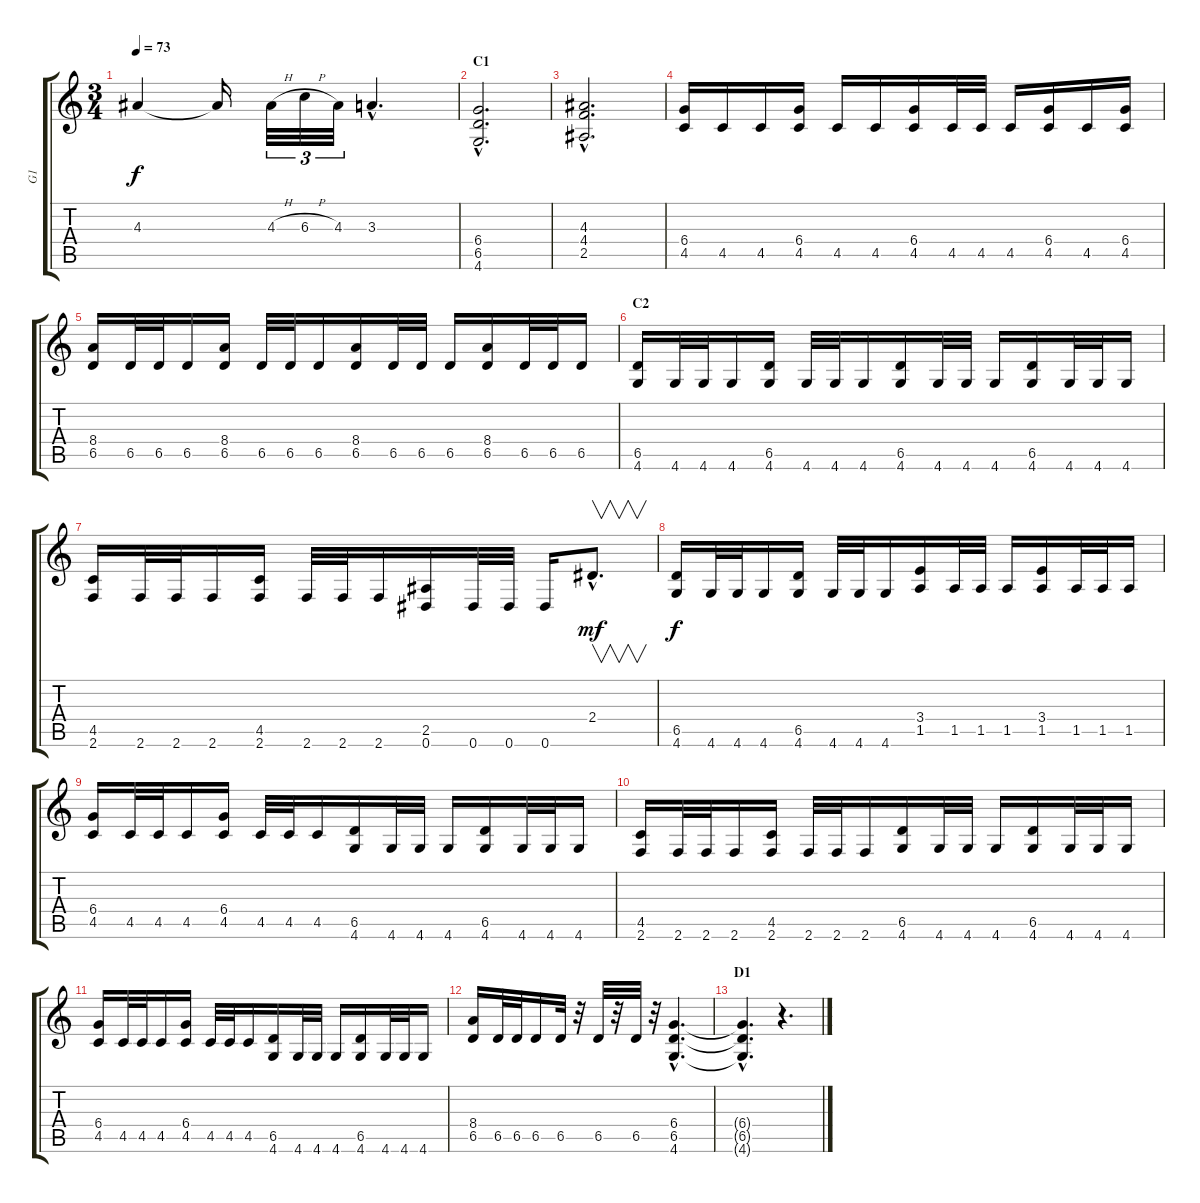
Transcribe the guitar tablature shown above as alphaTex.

\track ("G1" "G1") {instrument distortionguitar}
\staff {score tabs}
\tuning (Eb4 Bb3 Gb3 Db3 Ab2 Eb2) {hide}
\ts (3 4)
\tempo 73
\clef g2
\ks c
4.3.4{dy f} 4.3{t}.16 4.3{h}.32{tu (3 2)} 6.3{h}.32{tu (3 2)} 4.3.32{tu (3 2)} 3.3{hac}.4{d} |
\section ("" "C1")
(6.4{hac} 6.5{hac} 4.6{hac}).2{d} |
(4.3{hac} 4.4{hac} 2.5{hac}).2{d} |
(6.4 4.5).16 4.5.16 4.5.16 (6.4 4.5).16 4.5.16 4.5.16 (6.4 4.5).16 4.5.32 4.5.32 4.5.16 (6.4 4.5).16 4.5.16 (6.4 4.5).16 |
(8.4 6.5).16 6.5.32 6.5.32 6.5.16 (8.4 6.5).16 6.5.32 6.5.32 6.5.16 (8.4 6.5).16 6.5.32 6.5.32 6.5.16 (8.4 6.5).16 6.5.32 6.5.32 6.5.16 |
\section ("" "C2")
(6.5 4.6).16 4.6.32 4.6.32 4.6.16 (6.5 4.6).16 4.6.32 4.6.32 4.6.16 (6.5 4.6).16 4.6.32 4.6.32 4.6.16 (6.5 4.6).16 4.6.32 4.6.32 4.6.16 |
(4.5 2.6).16 2.6.32 2.6.32 2.6.16 (4.5 2.6).16 2.6.32 2.6.32 2.6.16 (2.5 0.6).16 0.6.32 0.6.32 0.6.16 2.4{hac}.8{v d dy mf} |
(6.5 4.6).16{dy f} 4.6.32 4.6.32 4.6.16 (6.5 4.6).16 4.6.32 4.6.32 4.6.16 (3.4 1.5).16 1.5.32 1.5.32 1.5.16 (3.4 1.5).16 1.5.32 1.5.32 1.5.16 |
(6.4 4.5).16 4.5.32 4.5.32 4.5.16 (6.4 4.5).16 4.5.32 4.5.32 4.5.16 (6.5 4.6).16 4.6.32 4.6.32 4.6.16 (6.5 4.6).16 4.6.32 4.6.32 4.6.16 |
(4.5 2.6).16 2.6.32 2.6.32 2.6.16 (4.5 2.6).16 2.6.32 2.6.32 2.6.16 (6.5 4.6).16 4.6.32 4.6.32 4.6.16 (6.5 4.6).16 4.6.32 4.6.32 4.6.16 |
(6.4 4.5).16 4.5.32 4.5.32 4.5.16 (6.4 4.5).16 4.5.32 4.5.32 4.5.16 (6.5 4.6).16 4.6.32 4.6.32 4.6.16 (6.5 4.6).16 4.6.32 4.6.32 4.6.16 |
(8.4 6.5).16 6.5.32 6.5.32 6.5.16 6.5.32 r.32 6.5.32 r.32 6.5.32 r.32 (6.4{hac} 6.5{hac} 4.6{hac}).4{d volume 0} |
\section ("" "D1")
(6.4{hac t} 6.5{hac t} 4.6{hac t}).4{d} r.4{d}
